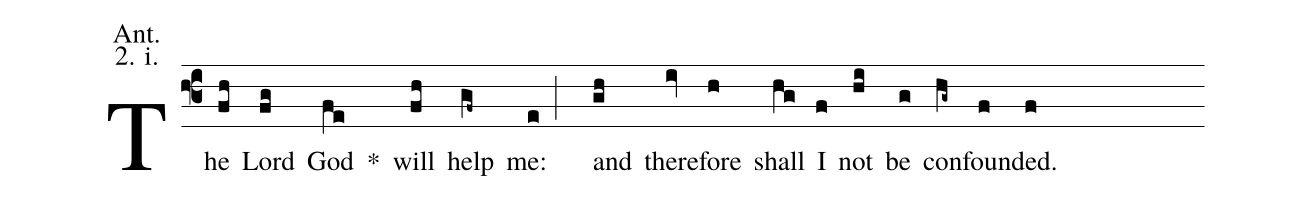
annotation: Ant.;
annotation: 2. i.;
%%
(f3) The(fh) Lord(fg) God(fe) <sp>*</sp>() will(fh) help(gf~) me:(e;) and(gh) there(iv)fore(h) shall(hg) I(f) not(hi) be(g) con(hg~)found(f)ed.(f)
